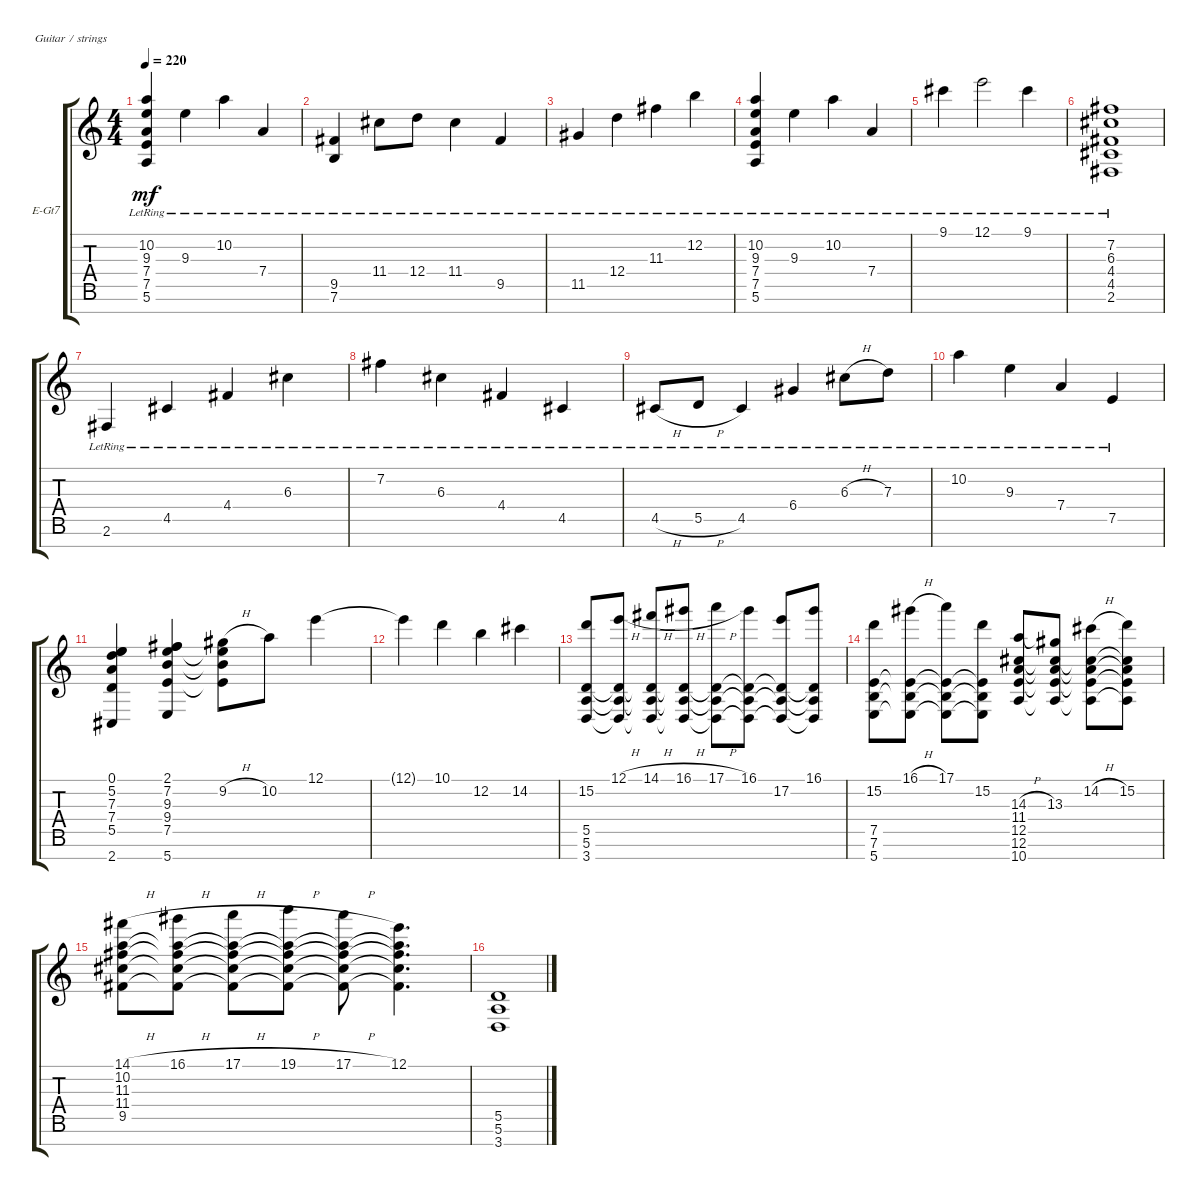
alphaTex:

\defaultSystemsLayout 4
\bracketExtendMode groupsimilarinstruments
\firstSystemTrackNameOrientation horizontal
\otherSystemsTrackNameOrientation horizontal
\track ("Piano" "E-Gt7") {instrument electricguitarclean}
\staff {score tabs}
\tuning (E4 B3 G3 D3 A2 E2 B1)
\ts (4 4)
\tempo 220
\clef g2
\ks c
(7.4{lr} 9.3{lr} 10.2{lr} 5.6{lr} 7.5{lr}).4{dy mf instrument electricguitarclean} 9.3{lr}.4 10.2{lr}.4 7.4{lr}.4 |
(7.6{lr} 9.5{lr}).4 11.4{lr}.8 12.4{lr}.8 11.4{lr}.4 9.5{lr}.4 |
11.5{lr}.4 12.4{lr}.4 11.3{lr}.4 12.2{lr}.4 |
(7.4{lr} 9.3{lr} 10.2{lr} 5.6{lr} 7.5{lr}).4 9.3{lr}.4 10.2{lr}.4 7.4{lr}.4 |
9.1{lr}.4 12.1{lr}.2 9.1{lr}.4 |
(7.2{lr} 6.3{lr} 4.4{lr} 2.6{lr} 4.5{lr}).1 |
2.6{lr}.4 4.5{lr}.4 4.4{lr}.4 6.3{lr}.4 |
7.2{lr}.4 6.3{lr}.4 4.4{lr}.4 4.5{lr}.4 |
4.5{h lr}.8 5.5{h lr}.8 4.5{lr}.4 6.4{lr}.4 6.3{h lr}.8 7.3{lr}.8 |
10.2{lr}.4 9.3{lr}.4 7.4{lr}.4 7.5{lr}.4 |
(5.5 7.4 7.3 5.2 2.7 0.1).4 (7.5 9.4 9.3 7.2 5.7 2.1).4 (7.5{t} 9.4{t} 9.3{t} 9.2{h}).8 10.2.8 12.1.4 |
12.1{t}.4 10.1.4 12.2.4 14.2.4 |
(15.2 3.7 5.6 5.5).8 (12.1{h} 5.5{t} 5.6{t} 3.7{t}).8 (14.1{h} 5.5{t} 5.6{t} 3.7{t}).8 (16.1{h} 5.5{t} 5.6{t} 3.7{t}).8 (17.1{h} 5.5{t} 5.6{t} 3.7{t}).8 (16.1 5.5{t} 5.6{t} 3.7{t}).8 (17.2 5.5{t} 5.6{t} 3.7{t}).8 (16.1 5.5{t} 5.6{t} 3.7{t}).8 |
(15.2 5.7 7.6 7.5).8 (16.1{h} 7.5{t} 7.6{t} 5.7{t}).8 (17.1 7.5{t} 7.6{t} 5.7{t}).8 (15.2 7.5{t} 7.6{t} 5.7{t}).8 (14.3{h} 12.5 11.4 10.7 12.6).8 (13.3 12.5{t} 11.4{t} 12.6{t} 10.7{t}).8 (14.2{h} 12.5{t} 11.4{t} 12.6{t} 10.7{t}).8 (15.2 12.5{t} 11.4{t} 12.6{t} 10.7{t}).8 |
(14.1{h} 9.5 11.4 11.3 10.2).8 (16.1{h} 10.2{t} 11.3{t} 11.4{t} 9.5{t}).8 (17.1{h} 10.2{t} 11.3{t} 11.4{t} 9.5{t}).8 (19.1{h} 10.2{t} 11.3{t} 11.4{t} 9.5{t}).8 (17.1{h} 10.2{t} 11.3{t} 11.4{t} 9.5{t}).8 (12.1 10.2{t} 11.3{t} 11.4{t} 9.5{t}).4{d} |
(3.7 5.6 5.5).1
